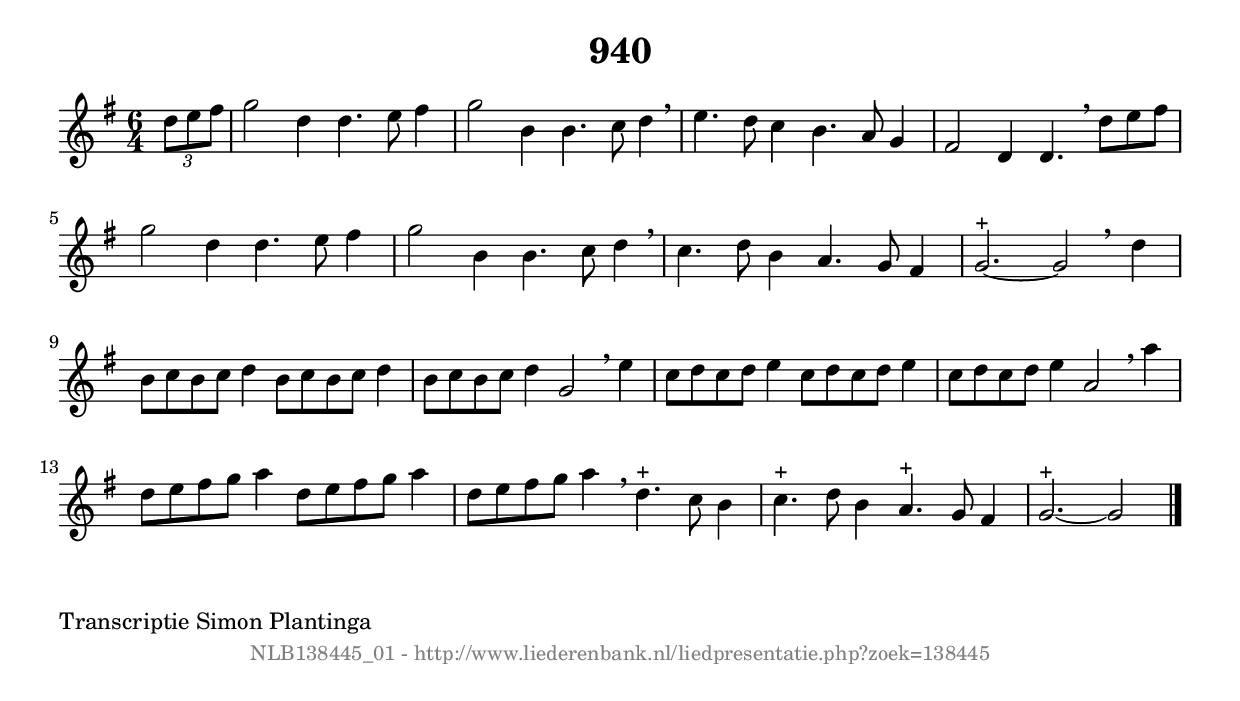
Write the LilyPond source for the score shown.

%
% produced by wce2krn 1.64 (7 June 2014)
%
\version"2.16"
#(append! paper-alist '(("long" . (cons (* 210 mm) (* 2000 mm)))))
#(set-default-paper-size "long")
sb = {\breathe}
mBreak = {\breathe }
bBreak = {\breathe }
x = {\once\override NoteHead #'style = #'cross }
gl=\glissando
itime={\override Staff.TimeSignature #'stencil = ##f }
ficta = {\once\set suggestAccidentals = ##t}
fine = {\once\override Score.RehearsalMark #'self-alignment-X = #1 \mark \markup {\italic{Fine}}}
dc = {\once\override Score.RehearsalMark #'self-alignment-X = #1 \mark \markup {\italic{D.C.}}}
dcf = {\once\override Score.RehearsalMark #'self-alignment-X = #1 \mark \markup {\italic{D.C. al Fine}}}
dcc = {\once\override Score.RehearsalMark #'self-alignment-X = #1 \mark \markup {\italic{D.C. al Coda}}}
ds = {\once\override Score.RehearsalMark #'self-alignment-X = #1 \mark \markup {\italic{D.S.}}}
dsf = {\once\override Score.RehearsalMark #'self-alignment-X = #1 \mark \markup {\italic{D.S. al Fine}}}
dsc = {\once\override Score.RehearsalMark #'self-alignment-X = #1 \mark \markup {\italic{D.S. al Coda}}}
pv = {\set Score.repeatCommands = #'((volta "1"))}
sv = {\set Score.repeatCommands = #'((volta "2"))}
tv = {\set Score.repeatCommands = #'((volta "3"))}
qv = {\set Score.repeatCommands = #'((volta "4"))}
xv = {\set Score.repeatCommands = #'((volta #f))}
\header{ tagline = ""
title = "940"
}
\score {{
\key g \major
\relative g'
{
\set melismaBusyProperties = #'()
\partial 32*8
\time 6/4
\tempo 4=120
\override Score.MetronomeMark #'transparent = ##t
\override Score.RehearsalMark #'break-visibility = #(vector #t #t #f)
\times 2/3 { d'8 e8 fis8 } | g2 d4 d4. e8 fis4 | g2 b,4 b4. c8 d4 \sb | e4. d8 c4 b4. a8 g4 | fis2 d4 d4. \mBreak
d'8 e8 fis8 | g2 d4 d4. e8 fis4 | g2 b,4 b4. c8 d4 \sb | c4. d8 b4 a4. g8 fis4 | g2.^"+"~ g2 \bar ":|:" \bBreak
d'4 | b8 c8 b8 c8 d4 b8 c8 b8 c8 d4 | b8 c8 b8 c8 d4 g,2 \sb e'4 | c8 d8 c8 d8 e4 c8 d8 c8 d8 e4 | c8 d8 c8 d8 e4 a,2 \mBreak
a'4 | d,8 e8 fis8 g8 a4 d,8 e8 fis8 g8 a4 | d,8 e8 fis8 g8 a4 \sb d,4.^"+" c8 b4 | c4.^"+" d8 b4 a4.^"+" g8 fis4 | g2.^"+"~ g2 \bar "|."
 }}
 \midi { }
 \layout {
            indent = 0.0\cm
}
}
\markup { \wordwrap-string #" 
Transcriptie Simon Plantinga
"}
\markup { \vspace #0 } \markup { \with-color #grey \fill-line { \center-column { \smaller "NLB138445_01 - http://www.liederenbank.nl/liedpresentatie.php?zoek=138445" } } }
